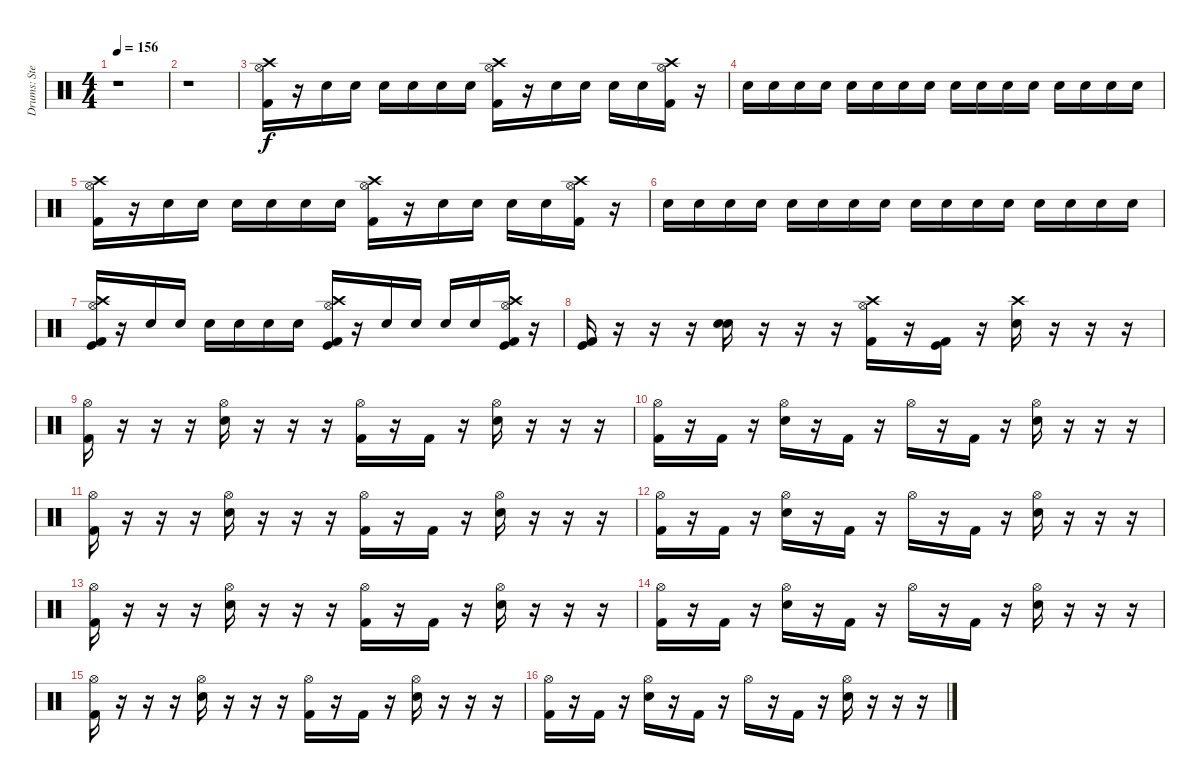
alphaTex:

\track ("Drums: Steven" "Drums: Ste") {instrument percussion}
\staff {score}
\articulation defaults
\ts (4 4)
\tempo 156
\clef neutral
\ks c
r.1{dy f} |
r.1 |
("Kick (hit) 2" "Hi-Hat (open)" "Crash high (hit)").16 r.16 "Electric Snare (hit)".16 "Electric Snare (hit)".16 "Electric Snare (hit)".16 "Electric Snare (hit)".16 "Electric Snare (hit)".16 "Electric Snare (hit)".16 ("Kick (hit) 2" "Hi-Hat (open)" "Crash high (hit)").16 r.16 "Electric Snare (hit)".16 "Electric Snare (hit)".16 "Electric Snare (hit)".16 "Electric Snare (hit)".16 ("Kick (hit) 2" "Hi-Hat (open)" "Crash high (hit)").16 r.16 |
"Electric Snare (hit)".16 "Electric Snare (hit)".16 "Electric Snare (hit)".16 "Electric Snare (hit)".16 "Electric Snare (hit)".16 "Electric Snare (hit)".16 "Electric Snare (hit)".16 "Electric Snare (hit)".16 "Electric Snare (hit)".16 "Electric Snare (hit)".16 "Electric Snare (hit)".16 "Electric Snare (hit)".16 "Electric Snare (hit)".16 "Electric Snare (hit)".16 "Electric Snare (hit)".16 "Electric Snare (hit)".16 |
("Kick (hit) 2" "Hi-Hat (open)" "Crash high (hit)").16 r.16 "Electric Snare (hit)".16 "Electric Snare (hit)".16 "Electric Snare (hit)".16 "Electric Snare (hit)".16 "Electric Snare (hit)".16 "Electric Snare (hit)".16 ("Kick (hit) 2" "Hi-Hat (open)" "Crash high (hit)").16 r.16 "Electric Snare (hit)".16 "Electric Snare (hit)".16 "Electric Snare (hit)".16 "Electric Snare (hit)".16 ("Kick (hit) 2" "Hi-Hat (open)" "Crash high (hit)").16 r.16 |
"Electric Snare (hit)".16 "Electric Snare (hit)".16 "Electric Snare (hit)".16 "Electric Snare (hit)".16 "Electric Snare (hit)".16 "Electric Snare (hit)".16 "Electric Snare (hit)".16 "Electric Snare (hit)".16 "Electric Snare (hit)".16 "Electric Snare (hit)".16 "Electric Snare (hit)".16 "Electric Snare (hit)".16 "Electric Snare (hit)".16 "Electric Snare (hit)".16 "Electric Snare (hit)".16 "Electric Snare (hit)".16 |
("Kick (hit) 2" "Kick (hit)" "Hi-Hat (open)" "Crash high (hit)").16 r.16 "Electric Snare (hit)".16 "Electric Snare (hit)".16 "Electric Snare (hit)".16 "Electric Snare (hit)".16 "Electric Snare (hit)".16 "Electric Snare (hit)".16 ("Kick (hit) 2" "Kick (hit)" "Hi-Hat (open)" "Crash high (hit)").16 r.16 "Electric Snare (hit)".16 "Electric Snare (hit)".16 "Electric Snare (hit)".16 "Electric Snare (hit)".16 ("Kick (hit) 2" "Kick (hit)" "Hi-Hat (open)" "Crash high (hit)").16 r.16 |
("Kick (hit) 2" "Kick (hit)").16 r.16 r.16 r.16 ("Snare (hit) 2" "Electric Snare (hit)").16 r.16 r.16 r.16 ("Kick (hit) 2" "Hi-Hat (open)" "Crash high (hit)").16 r.16 ("Kick (hit) 2" "Kick (hit)").16 r.16 ("Electric Snare (hit)" "Crash high (hit)").16 r.16 r.16 r.16 |
("Kick (hit) 2" "Hi-Hat (open)").16 r.16 r.16 r.16 ("Electric Snare (hit)" "Hi-Hat (open)").16 r.16 r.16 r.16 ("Kick (hit) 2" "Hi-Hat (open)").16 r.16 "Kick (hit) 2".16 r.16 ("Electric Snare (hit)" "Hi-Hat (open)").16 r.16 r.16 r.16 |
("Kick (hit) 2" "Hi-Hat (open)").16 r.16 "Kick (hit) 2".16 r.16 ("Electric Snare (hit)" "Hi-Hat (open)").16 r.16 "Kick (hit) 2".16 r.16 "Hi-Hat (open)".16 r.16 "Kick (hit) 2".16 r.16 ("Electric Snare (hit)" "Hi-Hat (open)").16 r.16 r.16 r.16 |
("Kick (hit) 2" "Hi-Hat (open)").16 r.16 r.16 r.16 ("Electric Snare (hit)" "Hi-Hat (open)").16 r.16 r.16 r.16 ("Kick (hit) 2" "Hi-Hat (open)").16 r.16 "Kick (hit) 2".16 r.16 ("Electric Snare (hit)" "Hi-Hat (open)").16 r.16 r.16 r.16 |
("Kick (hit) 2" "Hi-Hat (open)").16 r.16 "Kick (hit) 2".16 r.16 ("Electric Snare (hit)" "Hi-Hat (open)").16 r.16 "Kick (hit) 2".16 r.16 "Hi-Hat (open)".16 r.16 "Kick (hit) 2".16 r.16 ("Electric Snare (hit)" "Hi-Hat (open)").16 r.16 r.16 r.16 |
("Kick (hit) 2" "Hi-Hat (open)").16 r.16 r.16 r.16 ("Electric Snare (hit)" "Hi-Hat (open)").16 r.16 r.16 r.16 ("Kick (hit) 2" "Hi-Hat (open)").16 r.16 "Kick (hit) 2".16 r.16 ("Electric Snare (hit)" "Hi-Hat (open)").16 r.16 r.16 r.16 |
("Kick (hit) 2" "Hi-Hat (open)").16 r.16 "Kick (hit) 2".16 r.16 ("Electric Snare (hit)" "Hi-Hat (open)").16 r.16 "Kick (hit) 2".16 r.16 "Hi-Hat (open)".16 r.16 "Kick (hit) 2".16 r.16 ("Electric Snare (hit)" "Hi-Hat (open)").16 r.16 r.16 r.16 |
("Kick (hit) 2" "Hi-Hat (open)").16 r.16 r.16 r.16 ("Electric Snare (hit)" "Hi-Hat (open)").16 r.16 r.16 r.16 ("Kick (hit) 2" "Hi-Hat (open)").16 r.16 "Kick (hit) 2".16 r.16 ("Electric Snare (hit)" "Hi-Hat (open)").16 r.16 r.16 r.16 |
("Kick (hit) 2" "Hi-Hat (open)").16 r.16 "Kick (hit) 2".16 r.16 ("Electric Snare (hit)" "Hi-Hat (open)").16 r.16 "Kick (hit) 2".16 r.16 "Hi-Hat (open)".16 r.16 "Kick (hit) 2".16 r.16 ("Electric Snare (hit)" "Hi-Hat (open)").16 r.16 r.16 r.16
